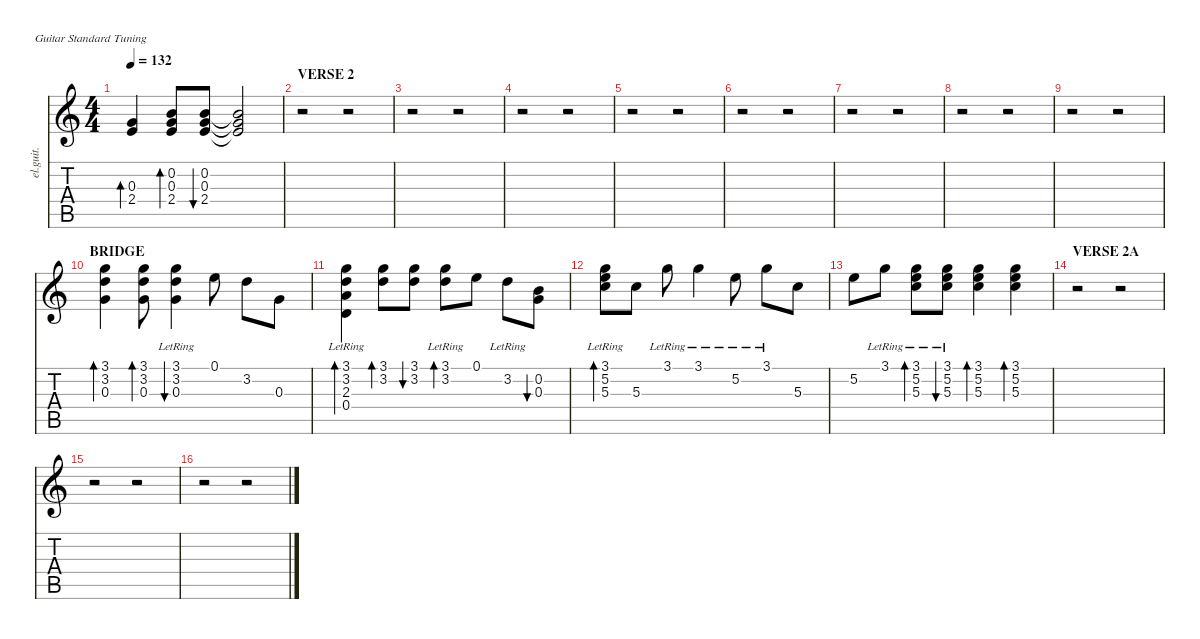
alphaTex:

\defaultSystemsLayout 4
\hideDynamics
\bracketExtendMode nobrackets
\otherSystemsTrackNameOrientation horizontal
\track ("Gtr.3" "el.guit.") {instrument electricguitarclean}
\staff {score tabs}
\tuning (E4 B3 G3 D3 A2 E2)
\ts (4 4)
\tempo 132
\clef g2
\ks c
(0.3 2.4).4{bd 120 dy mf beam Up} (0.2 0.3 2.4).8{bd 60 beam Up} (0.2 0.3 2.4).8{bu 30 dy f beam Up} (0.2{t} 0.3{t} 2.4{t}).2{beam Up} |
\section ("" "VERSE 2")
r.2{beam Down} r.2{beam Down} |
r.2{beam Down} r.2{beam Down} |
r.2{beam Down} r.2{beam Down} |
r.2{beam Down} r.2{beam Down} |
r.2{beam Down} r.2{beam Down} |
r.2{beam Down} r.2{beam Down} |
r.2{beam Down} r.2{beam Down} |
r.2{beam Down} r.2{beam Down} |
\section ("" "BRIDGE")
(3.1 3.2 0.3).4{bd 240 dy ff beam Down} (3.1 3.2 0.3).8{bd 60 dy mp beam Down} (3.1 3.2{lr} 0.3).4{bu 60 dy f beam Down} 0.1.8{dy ff beam Down} 3.2.8{dy f beam Down} 0.3.8{dy mp beam Down} |
(3.1 3.2 2.3{lr} 0.4{lr}).4{bd 60 dy f beam Down} (3.1 3.2).8{bd 60 dy mf beam Down} (3.1 3.2).8{bu 60 dy mp beam Down} (3.1 3.2{lr}).8{bd 60 dy f beam Down} 0.1.8{dy mf beam Down} 3.2{lr}.8{dy ff beam Down} (0.2 0.3).8{bu 60 dy mp beam Down} |
(3.1{lr} 5.2{lr} 5.3{lr}).8{bd 60 dy fff beam Down} 5.3.8{dy ff beam Down} 3.1{lr}.8{dy mp beam Down} 3.1{lr}.4{dy mf beam Down} 5.2{lr}.8{dy f beam Down} 3.1{lr}.8{dy ff beam Down} 5.3.8{dy mp beam Down} |
5.2.8{dy mf beam Down} 3.1{lr}.8{dy f beam Down} (3.1 5.2{lr} 5.3).8{bd 60 beam Down} (3.1{lr} 5.2 5.3).8{bu 30 dy mp beam Down} (3.1 5.2 5.3).4{bd 60 dy f beam Down} (3.1 5.2 5.3).4{bd 30 dy ff beam Down} |
\section ("" "VERSE 2A")
r.2{beam Down} r.2{beam Down} |
r.2{beam Down} r.2{beam Down} |
r.2{beam Down} r.2{beam Down}
